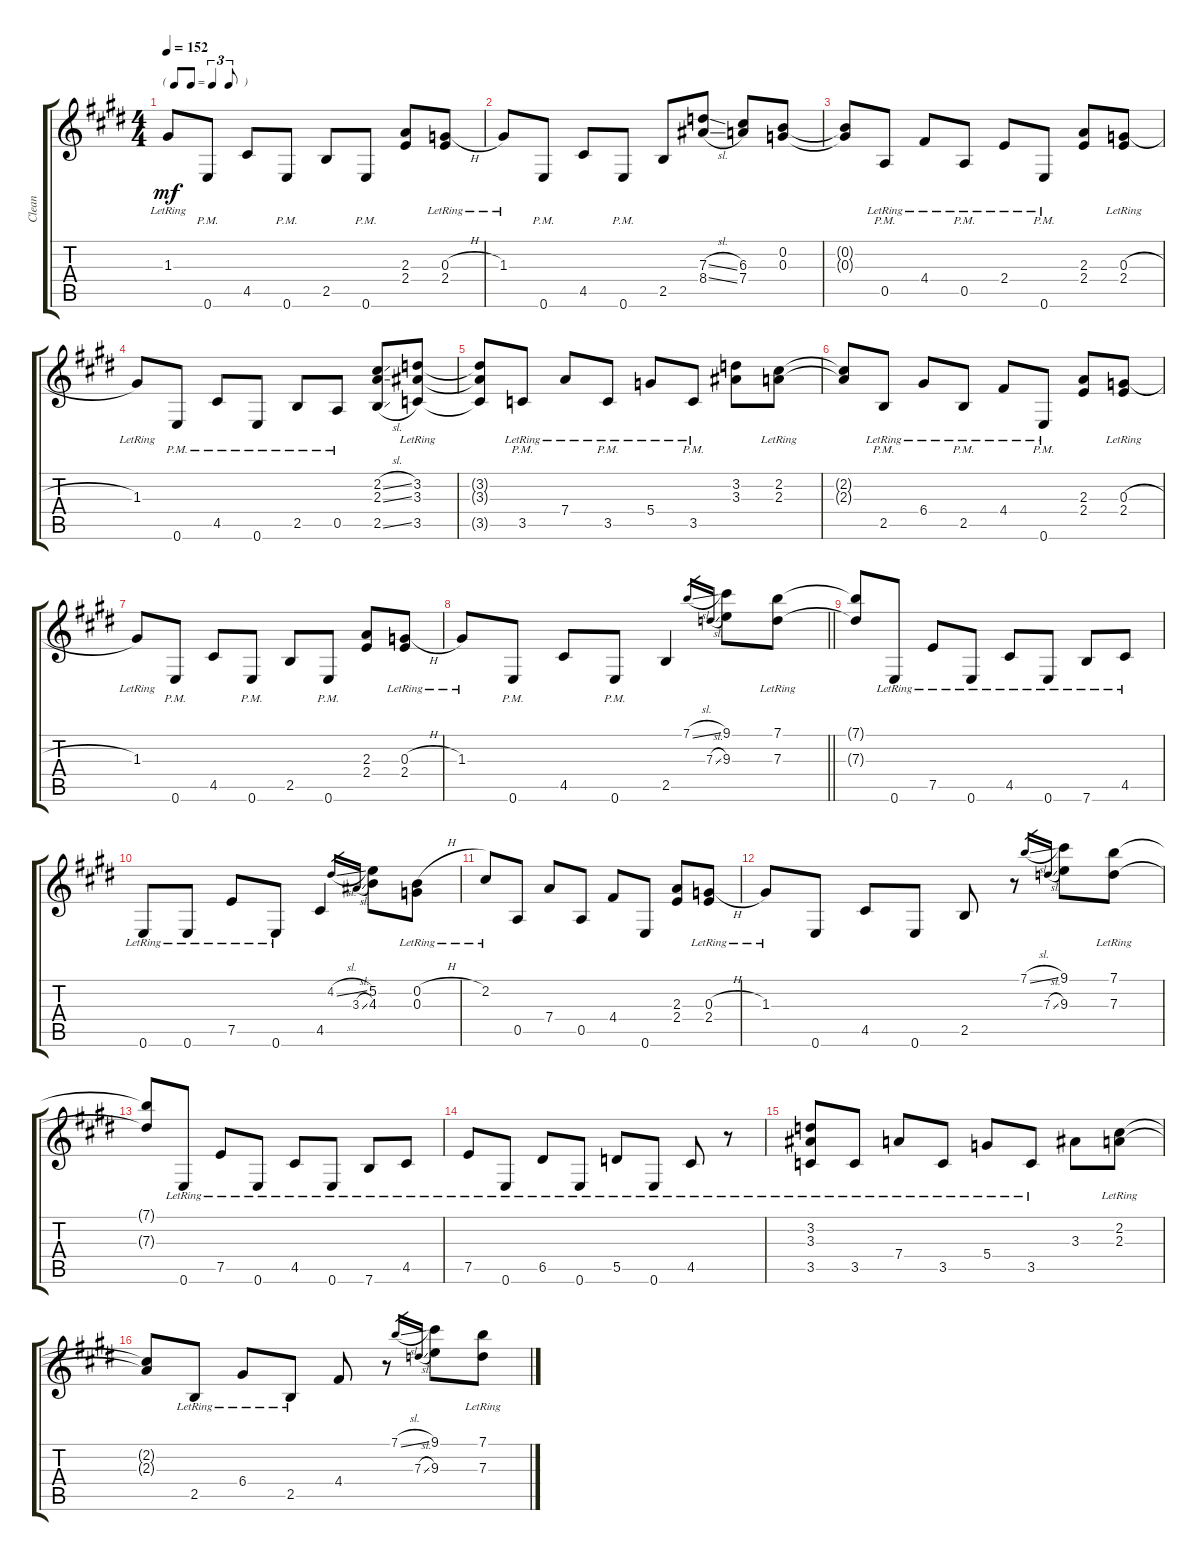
\track ("Clean" "Clean") {instrument electricguitarclean}
\staff {score tabs}
\tuning (E4 B3 G3 D3 A2 E2) {hide}
\ts (4 4)
\tf triplet8th
\tempo 152
\clef g2
\ks c#minor
1.3{lr}.8{dy mf} 0.6{pm}.8 4.5.8 0.6{pm}.8 2.5.8 0.6{pm}.8 (2.3 2.4).8 (0.3{h lr} 2.4{lr}).8 |
1.3{lr}.8 0.6{pm}.8 4.5.8 0.6{pm}.8 2.5.8 (7.3{sl} 8.4{sl}).8 (6.3 7.4).8 (0.2 0.3).8 |
\ks e
(0.2{t} 0.3{t}).8 0.5{pm lr}.8 4.4{lr}.8 0.5{pm lr}.8 2.4{lr}.8 0.6{pm lr}.8 (2.3 2.4).8 (0.3{h lr} 2.4{lr}).8 |
\ks c#minor
1.3{lr}.8 0.6{pm}.8 4.5{pm}.8 0.6{pm}.8 2.5{pm}.8 0.5{pm}.8 (2.2{sl} 2.3{sl} 2.5{sl}).8 (3.2{lr} 3.3{lr} 3.5{lr}).8 |
(3.2{t} 3.3{t} 3.5{t}).8 3.5{pm lr}.8 7.4{lr}.8 3.5{pm lr}.8 5.4{lr}.8 3.5{pm lr}.8 (3.2 3.3).8 (2.2{lr} 2.3{lr}).8 |
\ks e
(2.2{t} 2.3{t}).8 2.5{pm lr}.8 6.4{lr}.8 2.5{pm lr}.8 4.4{lr}.8 0.6{pm lr}.8 (2.3 2.4).8 (0.3{h lr} 2.4{lr}).8 |
\ks c#minor
1.3{lr}.8 0.6{pm}.8 4.5.8 0.6{pm}.8 2.5.8 0.6{pm}.8 (2.3 2.4).8 (0.3{h lr} 2.4{lr}).8 |
\barLineRight lightlight
1.3{lr}.8 0.6{pm}.8 4.5.8 0.6{pm}.8 2.5.4 7.1{sl}.16{gr} 7.3{sl}.16{gr} (9.1 9.3).8 (7.1{lr} 7.3{lr}).8 |
\ks e
(7.1{t} 7.3{t}).8 0.6{lr}.8 7.5{lr}.8 0.6{lr}.8 4.5{lr}.8 0.6{lr}.8 7.6{lr}.8 4.5{lr}.8 |
\ks c#minor
0.6{lr}.8 0.6{lr}.8 7.5{lr}.8 0.6{lr}.8 4.5.4 4.2{sl}.16{gr} 3.3{sl}.16{gr} (5.2 4.3).8 (0.2{h lr} 0.3{lr}).8 |
2.2{lr}.8 0.5.8 7.4.8 0.5.8 4.4.8 0.6.8 (2.3 2.4).8 (0.3{h lr} 2.4{lr}).8 |
\ks e
1.3{lr}.8 0.6.8 4.5.8 0.6.8 2.5.8 r.8 7.1{sl}.16{gr} 7.3{sl}.16{gr} (9.1 9.3).8 (7.1{lr} 7.3{lr}).8 |
\ks c#minor
(7.1{t} 7.3{t}).8 0.6{lr}.8 7.5{lr}.8 0.6{lr}.8 4.5{lr}.8 0.6{lr}.8 7.6{lr}.8 4.5{lr}.8 |
7.5{lr}.8 0.6{lr}.8 6.5{lr}.8 0.6{lr}.8 5.5{lr}.8 0.6{lr}.8 4.5{lr}.8 r.8 |
\ks e
(3.2{lr} 3.3{lr} 3.5{lr}).8 3.5{lr}.8 7.4{lr}.8 3.5{lr}.8 5.4{lr}.8 3.5{lr}.8 3.3.8 (2.2{lr} 2.3{lr}).8 |
\ks c#minor
(2.2{t} 2.3{t}).8 2.5{lr}.8 6.4{lr}.8 2.5{lr}.8 4.4.8 r.8 7.1{sl}.16{gr} 7.3{sl}.16{gr} (9.1 9.3).8 (7.1{lr} 7.3{lr}).8
